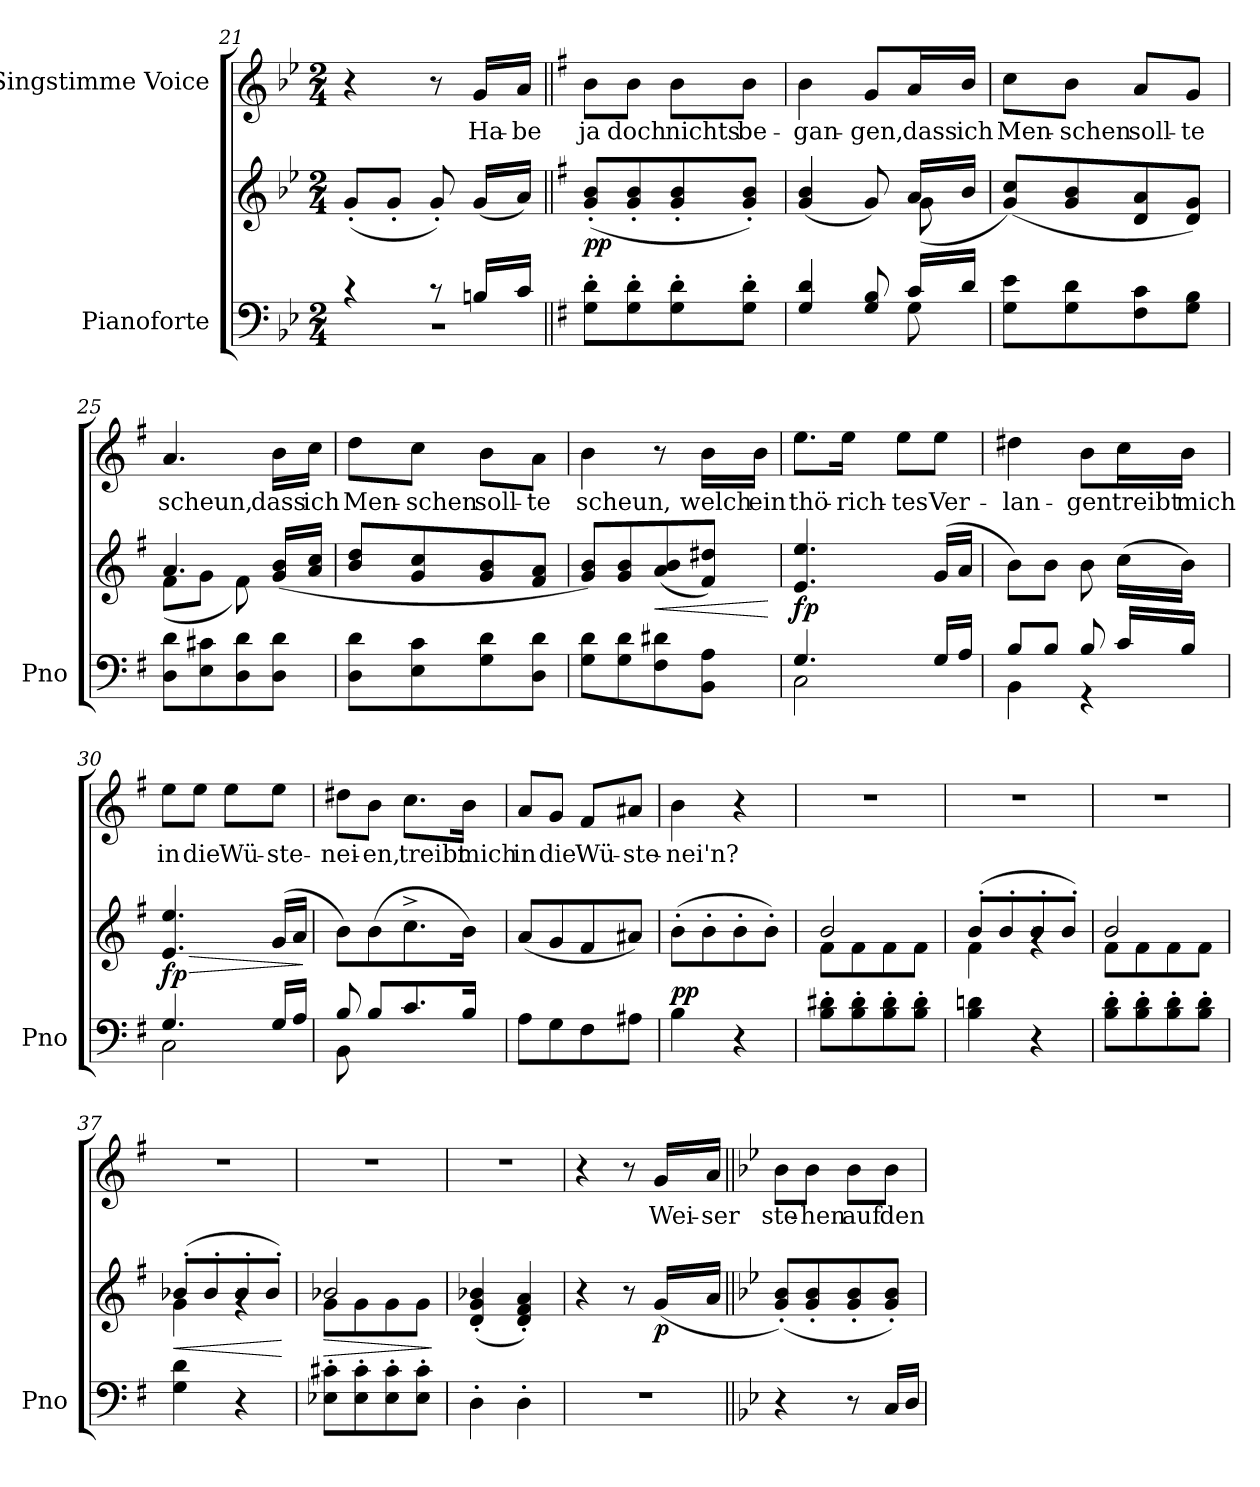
**kern	**kern	**dynam	**kern	**text
*part2	*part2	*part2	*part1	*part1
*staff3	*staff2	*staff2/3	*staff1	*staff1
*I"Pianoforte	*	*	*I"Singstimme Voice	*
*I'Pno	*	*	*	*
!!LO:LB:g=z
*clefF4	*clefG2	*	*clefG2	*
*k[b-e-]	*k[b-e-]	*	*k[b-e-]	*
*M2/4	*M2/4	*	*M2/4	*
=21	=21	=21	=21	=21
*^	*	*	*	*
4r	2r	(<8g'/L	.	4r	.
.	.	8g'/J	.	.	.
8r	.	8g'/)	.	8r	.
!	!	!	!	!	!LO:LY:b
16Bn/LL	.	(<16g/LL	.	16g/LL	Ha-
!	!	!	!	!	!LO:LY:b
16c/JJ	.	16a/JJ)	.	16a/JJ	-be
*v	*v	*	*	*	*
=22||	=22||	=22||	=22||	=22||
*k[f#]	*k[f#]	*	*k[f#]	*
!	!	!LO:DY:b	!	!LO:LY:b
8G\' 8d\'L	(<8g/' 8b/'L	pp	8b\L	ja
!	!	!	!	!LO:LY:b
8G\' 8d\'	8g/' 8b/'	.	8b\J	doch
!	!	!	!	!LO:LY:b
8G\' 8d\'	8g/' 8b/'	.	8b\L	nichts
!	!	!	!	!LO:LY:b
8G\' 8d\'J	8g/' 8b/'J)	.	8b\J	be-
=23	=23	=23	=23	=23
*^	*^	*	*	*
!	!	!	!	!	!	!LO:LY:b
4G/ 4d/	4.ryy	(>4g/ 4b/	4.ryy	.	4b\	-gan-
!	!	!	!	!	!	!LO:LY:b
8G/ 8B/	.	8g/)	.	.	8g/L	-gen,
!	!	!	!	!	!	!LO:LY:b
16c/LL	8G\	16a/LL	(<8g\	.	16a/L	dass
!	!	!	!	!	!	!LO:LY:b
16d/JJ	.	16b/JJ	.	.	16b/JJ	ich
*v	*v	*	*	*	*	*
*	*v	*v	*	*	*
=24	=24	=24	=24	=24
!	!	!	!	!LO:LY:b
8G\ 8e\L	(<8g/ 8cc/L)	.	8cc\L	Men-
!	!	!	!	!LO:LY:b
8G\ 8d\	8g/ 8b/	.	8b\J	-schen
!	!	!	!	!LO:LY:b
8F#\ 8c\	8d/ 8a/	.	8a/L	soll-
!	!	!	!	!LO:LY:b
8G\ 8B\J	8d/ 8g/J)	.	8g/J	-te
=25	=25	=25	=25	=25
*	*^	*	*	*
!	!	!	!	!	!LO:LY:b
8D\ 8d\L	4.a/	(<8f#\L	.	4.a/	scheun,
8E\ 8c#X\	.	8g\J	.	.	.
8D\ 8d\	.	8f#\)	.	.	.
!	!	!	!	!	!LO:LY:b
8D\ 8d\J	(>16g/ 16b/LL	8rgyy	.	16b\LL	dass
!	!	!	!	!	!LO:LY:b
.	16a/ 16cc/JJ	.	.	16cc\JJ	ich
*	*v	*v	*	*	*
!!LO:LB:g=z
=26	=26	=26	=26	=26
!	!	!	!	!LO:LY:b
8D\ 8d\L	8b/ 8dd/L	.	8dd\L	Men-
!	!	!	!	!LO:LY:b
8E\ 8c\	8g/ 8cc/	.	8cc\J	-schen
!	!	!	!	!LO:LY:b
8G\ 8d\	8g/ 8b/	.	8b\L	soll-
!	!	!	!	!LO:LY:b
8D\ 8d\J	8f#/ 8a/J	.	8a\J	-te
=27	=27	=27	=27	=27
!	!	!	!	!LO:LY:b
8G\ 8d\L	8g/ 8b/L)	.	4b\	scheun,
8G\ 8d\	8g/ 8b/	.	.	.
!	!	!LO:HP:b	!	!
8F#\ 8d#X\	(>8a/ 8b/	<	8r	.
!	!	!	!	!LO:LY:b
8BB\ 8A\J	8f#/ 8dd#X/J)	.	16b\LL	welch
!	!	!	!	!LO:LY:b
.	.	.	16b\JJ	ein
.	.	[	.	.
=28	=28	=28	=28	=28
*^	*	*	*	*
!	!	!	!LO:DY:b	!	!LO:LY:b
4.G/	2C\	4.e/ 4.ee/	fp	8.ee\L	thö-
!	!	!	!	!	!LO:LY:b
.	.	.	.	16ee\Jk	-rich-
!	!	!	!	!	!LO:LY:b
.	.	.	.	8ee\L	-tes
!	!	!	!	!	!LO:LY:b
16G/LL	.	(>16g/LL	.	8ee\J	Ver-
16A/JJ	.	16a/JJ	.	.	.
=29	=29	=29	=29	=29	=29
!	!	!	!	!	!LO:LY:b
8B/L	4BB\	8b\L)	.	4dd#X\	-lan-
8B/J	.	8b\J	.	.	.
!	!	!	!	!	!LO:LY:b
8B/	4r	8b\	.	8b\L	-gen
!	!	!	!	!	!LO:LY:b
16c/LL	.	(>16cc\LL	.	16cc\L	treibt
!	!	!	!	!	!LO:LY:b
16B/JJ	.	16b\JJ)	.	16b\JJ	mich
=30	=30	=30	=30	=30	=30
!	!	!	!LO:HP:b	!	!LO:LY:b
!	!	!	!LO:DY:n=1:b	!	!
4.G/	2C\	4.e/ 4.ee/	> fp	8ee\L	in
!	!	!	!	!	!LO:LY:b
.	.	.	.	8ee\J	die
!	!	!	!	!	!LO:LY:b
.	.	.	.	8ee\L	Wü-
!	!	!	!	!	!LO:LY:b
16G/LL	.	(>16g/LL	.	8ee\J	-ste-
16A/JJ	.	16a/JJ	.	.	.
*v	*v	*	*	*	*
.	.	]	.	.
!!LO:PB:g=z
=31	=31	=31	=31	=31
*^	*	*	*	*
!	!	!	!	!	!LO:LY:b
8B/	8BB\	8b\L)	.	8dd#X\L	-nei-
!	!	!	!	!	!LO:LY:b
8B/L	8ryy	(>8b\	.	8b\J	-en,
!	!	!	!	!	!LO:LY:b
8.c/	4ryy	8.cc^\	.	8.cc\L	treibt
!	!	!	!	!	!LO:LY:b
16B/Jk	.	16b\Jk)	.	16b\Jk	mich
*v	*v	*	*	*	*
=32	=32	=32	=32	=32
!	!	!	!	!LO:LY:b
8A\L	(<8a/L	.	8a/L	in
!	!	!	!	!LO:LY:b
8G\	8g/	.	8g/J	die
!	!	!	!	!LO:LY:b
8F#\	8f#/	.	8f#/L	Wü-
!	!	!	!	!LO:LY:b
8A#X\J	8a#X/J)	.	8a#X/J	-ste-
=33	=33	=33	=33	=33
!	!	!LO:DY:a=2	!	!LO:LY:b
4B\	(>8b'\L	pp	4b\	-nei'n?
.	8b'\	.	.	.
4r	8b'\	.	4r	.
.	8b'\J)	.	.	.
=34	=34	=34	=34	=34
*	*^	*	*	*
8B\' 8d#X\'L	2b/	8f#\L	.	2r	.
8B\' 8d#\'	.	8f#\	.	.	.
8B\' 8d#\'	.	8f#\	.	.	.
8B\' 8d#\'J	.	8f#\J	.	.	.
=35	=35	=35	=35	=35	=35
4B\ 4dn\	(>8b'/L	4f#\	.	2r	.
.	8b'/	.	.	.	.
4r	8b'/	4rg	.	.	.
.	8b'/J)	.	.	.	.
=36	=36	=36	=36	=36	=36
8B\' 8d\'L	2b/	8f#\L	.	2r	.
8B\' 8d\'	.	8f#\	.	.	.
8B\' 8d\'	.	8f#\	.	.	.
8B\' 8d\'J	.	8f#\J	.	.	.
=37	=37	=37	=37	=37	=37
!	!	!	!LO:HP:b	!	!
4G\ 4d\	(>8b-X'/L	4g\	<	2r	.
.	8b-'/	.	.	.	.
4r	8b-'/	4rg	.	.	.
.	8b-'/J)	.	.	.	.
*	*v	*v	*	*	*
.	.	[	.	.
!!LO:LB:g=z
=38	=38	=38	=38	=38
!	!	!LO:HP:b	!	!
*	*^	*	*	*
8E-X\' 8c#X\'L	2b-X/	8g\L	>	2r	.
8E-\' 8c#\'	.	8g\	.	.	.
8E-\' 8c#\'	.	8g\	.	.	.
8E-\' 8c#\'J	.	8g\J	.	.	.
*	*v	*v	*	*	*
.	.	]	.	.
!!LO:LB:g=z
=39	=39	=39	=39	=39
4D'\	(<4d/' 4g/' 4b-X/'	.	2r	.
4D'\	4d/' 4f#/' 4a/')	.	.	.
=40	=40	=40	=40	=40
2r	4r	.	4r	.
.	8r	.	8r	.
!	!	!LO:DY:b	!	!LO:LY:b
.	(<16g/LL	p	16g/LL	Wei-
!	!	!	!	!LO:LY:b
.	16a/JJ	.	16a/JJ	-ser
=41||	=41||	=41||	=41||	=41||
*k[b-e-]	*k[b-e-]	*	*k[b-e-]	*
!	!	!	!	!LO:LY:b
4r	(<8g/' 8b-/'L)	.	8b-\L	ste-
!	!	!	!	!LO:LY:b
.	8g/' 8b-/'	.	8b-\J	-hen
!	!	!	!	!LO:LY:b
8r	8g/' 8b-/'	.	8b-\L	auf
!	!	!	!	!LO:LY:b
16C/LL	8g/' 8b-/'J)	.	8b-\J	den
16D/JJ	.	.	.	.
=	=	=	=	=
*-	*-	*-	*-	*-
